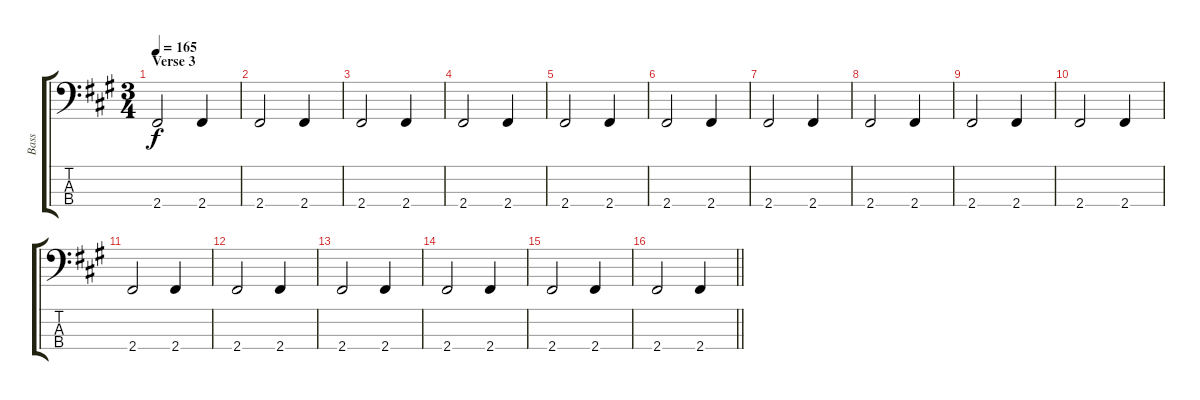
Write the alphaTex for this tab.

\track ("Bass" "Bass") {instrument electricbassfinger}
\staff {score tabs}
\tuning (G2 D2 A1 E1) {hide}
\ts (3 4)
\section ("" "Verse 3")
\tempo 165
\clef f4
\ks a
2.4.2{dy f} 2.4.4 |
2.4.2 2.4.4 |
2.4.2 2.4.4 |
2.4.2 2.4.4 |
2.4.2 2.4.4 |
2.4.2 2.4.4 |
2.4.2 2.4.4 |
2.4.2 2.4.4 |
2.4.2 2.4.4 |
2.4.2 2.4.4 |
2.4.2 2.4.4 |
2.4.2 2.4.4 |
2.4.2 2.4.4 |
2.4.2 2.4.4 |
2.4.2 2.4.4 |
\barLineRight lightlight
2.4.2 2.4.4
